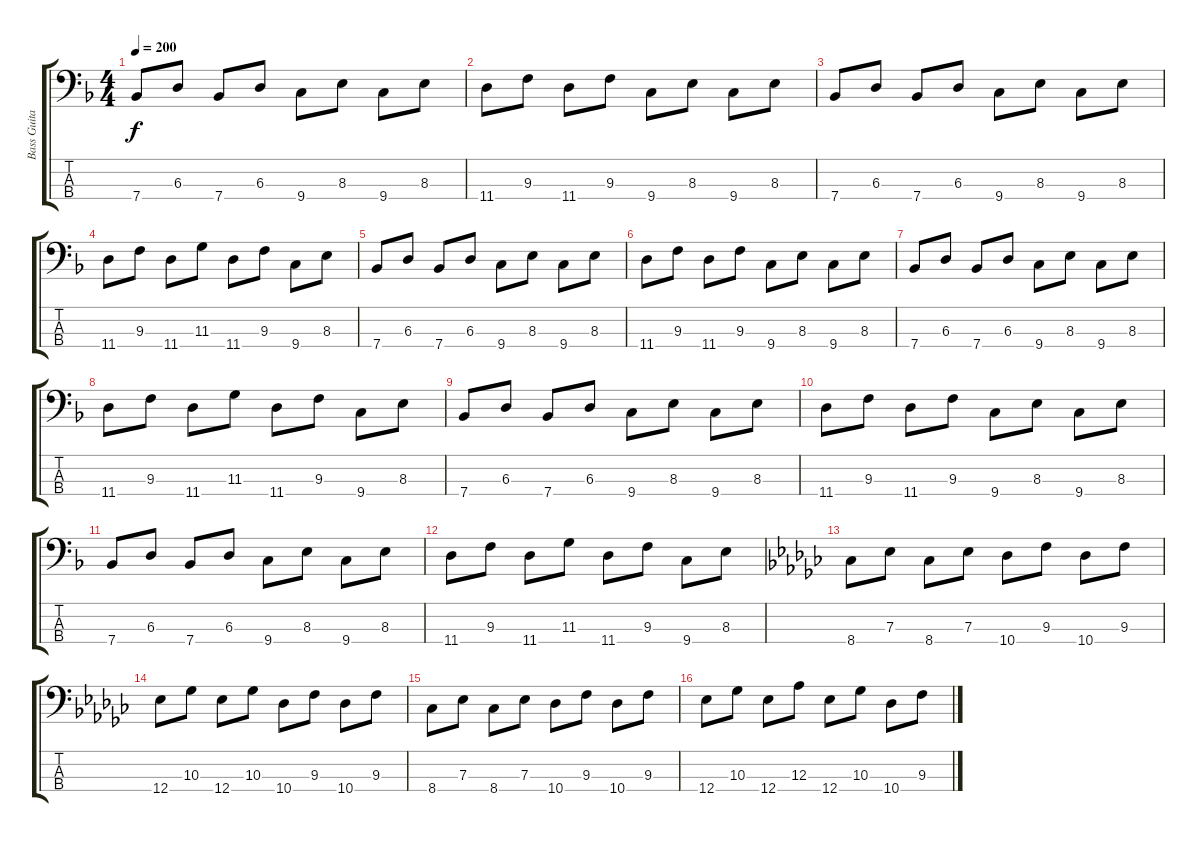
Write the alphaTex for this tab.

\track ("Bass Guitar" "Bass Guita") {instrument electricbassfinger}
\staff {score tabs}
\tuning (Gb2 Db2 Ab1 Eb1) {hide}
\ts (4 4)
\tempo 200
\clef f4
\ks dminor
7.4.8{dy f} 6.3.8 7.4.8 6.3.8 9.4.8 8.3.8 9.4.8 8.3.8 |
11.4.8 9.3.8 11.4.8 9.3.8 9.4.8 8.3.8 9.4.8 8.3.8 |
7.4.8 6.3.8 7.4.8 6.3.8 9.4.8 8.3.8 9.4.8 8.3.8 |
11.4.8 9.3.8 11.4.8 11.3.8 11.4.8 9.3.8 9.4.8 8.3.8 |
7.4.8 6.3.8 7.4.8 6.3.8 9.4.8 8.3.8 9.4.8 8.3.8 |
11.4.8 9.3.8 11.4.8 9.3.8 9.4.8 8.3.8 9.4.8 8.3.8 |
7.4.8 6.3.8 7.4.8 6.3.8 9.4.8 8.3.8 9.4.8 8.3.8 |
11.4.8 9.3.8 11.4.8 11.3.8 11.4.8 9.3.8 9.4.8 8.3.8 |
7.4.8 6.3.8 7.4.8 6.3.8 9.4.8 8.3.8 9.4.8 8.3.8 |
11.4.8 9.3.8 11.4.8 9.3.8 9.4.8 8.3.8 9.4.8 8.3.8 |
7.4.8 6.3.8 7.4.8 6.3.8 9.4.8 8.3.8 9.4.8 8.3.8 |
11.4.8 9.3.8 11.4.8 11.3.8 11.4.8 9.3.8 9.4.8 8.3.8 |
\ks ebminor
8.4.8 7.3.8 8.4.8 7.3.8 10.4.8 9.3.8 10.4.8 9.3.8 |
12.4.8 10.3.8 12.4.8 10.3.8 10.4.8 9.3.8 10.4.8 9.3.8 |
8.4.8 7.3.8 8.4.8 7.3.8 10.4.8 9.3.8 10.4.8 9.3.8 |
12.4.8 10.3.8 12.4.8 12.3.8 12.4.8 10.3.8 10.4.8 9.3.8
